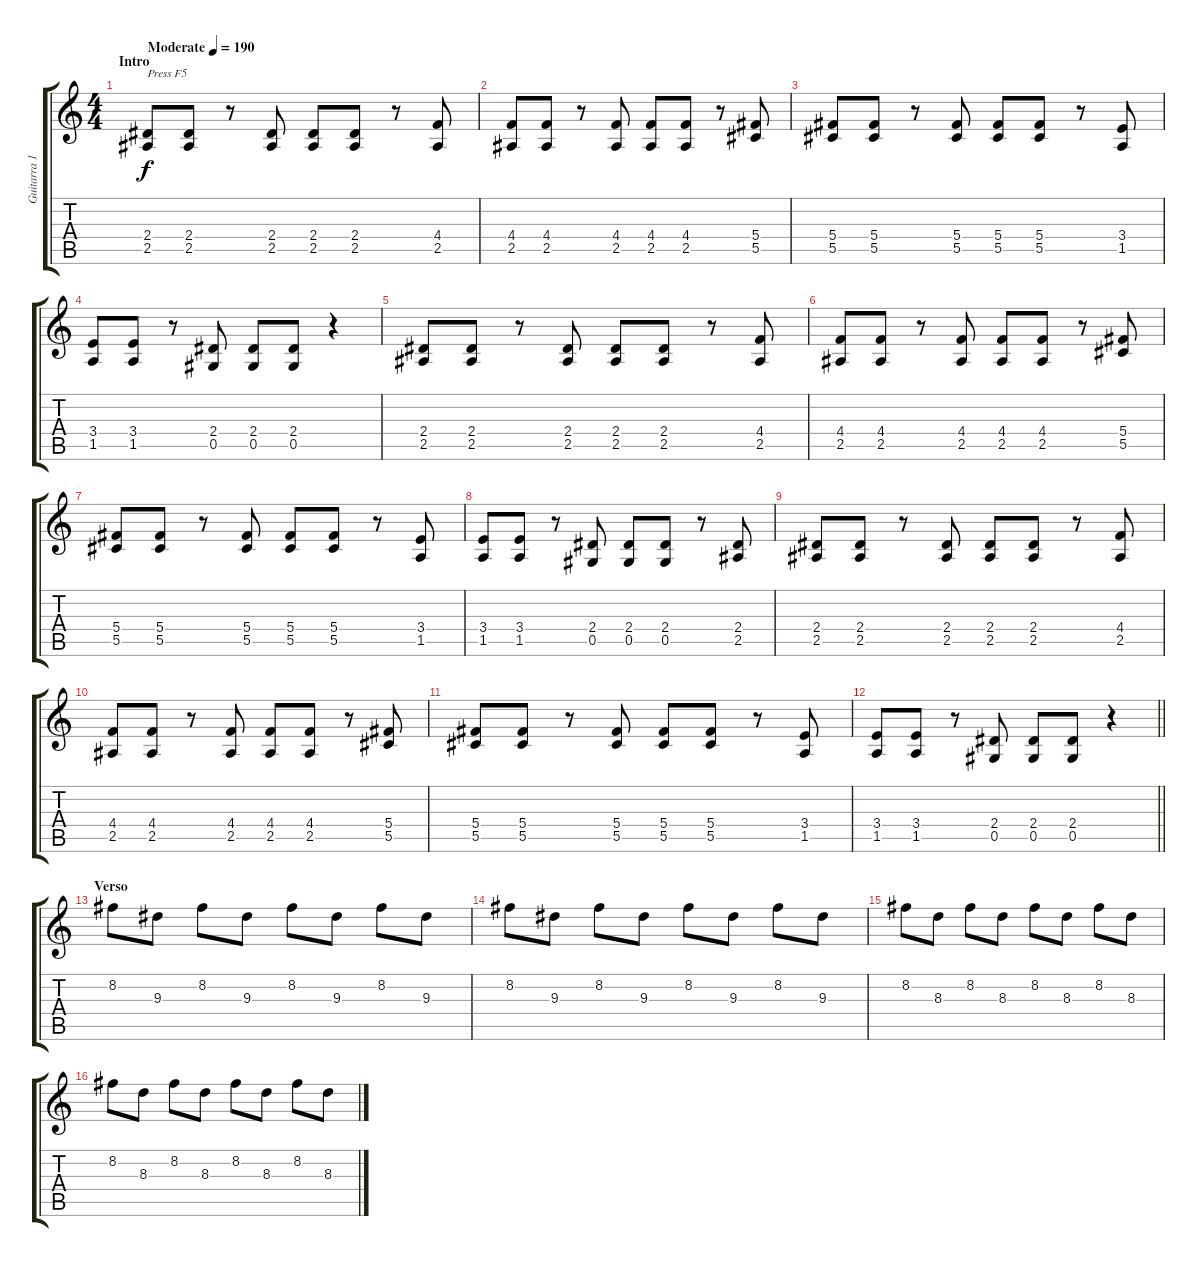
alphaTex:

\track ("Guitarra 1" "Guitarra 1") {instrument overdrivenguitar}
\staff {score tabs}
\tuning (Eb4 Bb3 Gb3 Db3 Ab2 Eb2) {hide}
\ts (4 4)
\section ("" "Intro")
\tempo (190 "Moderate")
\clef g2
\ks c
(2.4 2.5).8{txt "Press F5" dy f instrument overdrivenguitar} (2.4 2.5).8 r.8 (2.4 2.5).8 (2.4 2.5).8 (2.4 2.5).8 r.8 (4.4 2.5).8 |
(4.4 2.5).8 (4.4 2.5).8 r.8 (4.4 2.5).8 (4.4 2.5).8 (4.4 2.5).8 r.8 (5.4 5.5).8 |
(5.4 5.5).8 (5.4 5.5).8 r.8 (5.4 5.5).8 (5.4 5.5).8 (5.4 5.5).8 r.8 (3.4 1.5).8 |
(3.4 1.5).8 (3.4 1.5).8 r.8 (2.4 0.5).8 (2.4 0.5).8 (2.4 0.5).8 r.4 |
(2.4 2.5).8 (2.4 2.5).8 r.8 (2.4 2.5).8 (2.4 2.5).8 (2.4 2.5).8 r.8 (4.4 2.5).8 |
(4.4 2.5).8 (4.4 2.5).8 r.8 (4.4 2.5).8 (4.4 2.5).8 (4.4 2.5).8 r.8 (5.4 5.5).8 |
(5.4 5.5).8 (5.4 5.5).8 r.8 (5.4 5.5).8 (5.4 5.5).8 (5.4 5.5).8 r.8 (3.4 1.5).8 |
(3.4 1.5).8 (3.4 1.5).8 r.8 (2.4 0.5).8 (2.4 0.5).8 (2.4 0.5).8 r.8 (2.4 2.5).8 |
(2.4 2.5).8 (2.4 2.5).8 r.8 (2.4 2.5).8 (2.4 2.5).8 (2.4 2.5).8 r.8 (4.4 2.5).8 |
(4.4 2.5).8 (4.4 2.5).8 r.8 (4.4 2.5).8 (4.4 2.5).8 (4.4 2.5).8 r.8 (5.4 5.5).8 |
(5.4 5.5).8 (5.4 5.5).8 r.8 (5.4 5.5).8 (5.4 5.5).8 (5.4 5.5).8 r.8 (3.4 1.5).8 |
\barLineRight lightlight
(3.4 1.5).8 (3.4 1.5).8 r.8 (2.4 0.5).8 (2.4 0.5).8 (2.4 0.5).8 r.4 |
\section ("" "Verso")
8.2.8 9.3.8 8.2.8 9.3.8 8.2.8 9.3.8 8.2.8 9.3.8 |
8.2.8 9.3.8 8.2.8 9.3.8 8.2.8 9.3.8 8.2.8 9.3.8 |
8.2.8 8.3.8 8.2.8 8.3.8 8.2.8 8.3.8 8.2.8 8.3.8 |
8.2.8 8.3.8 8.2.8 8.3.8 8.2.8 8.3.8 8.2.8 8.3.8
